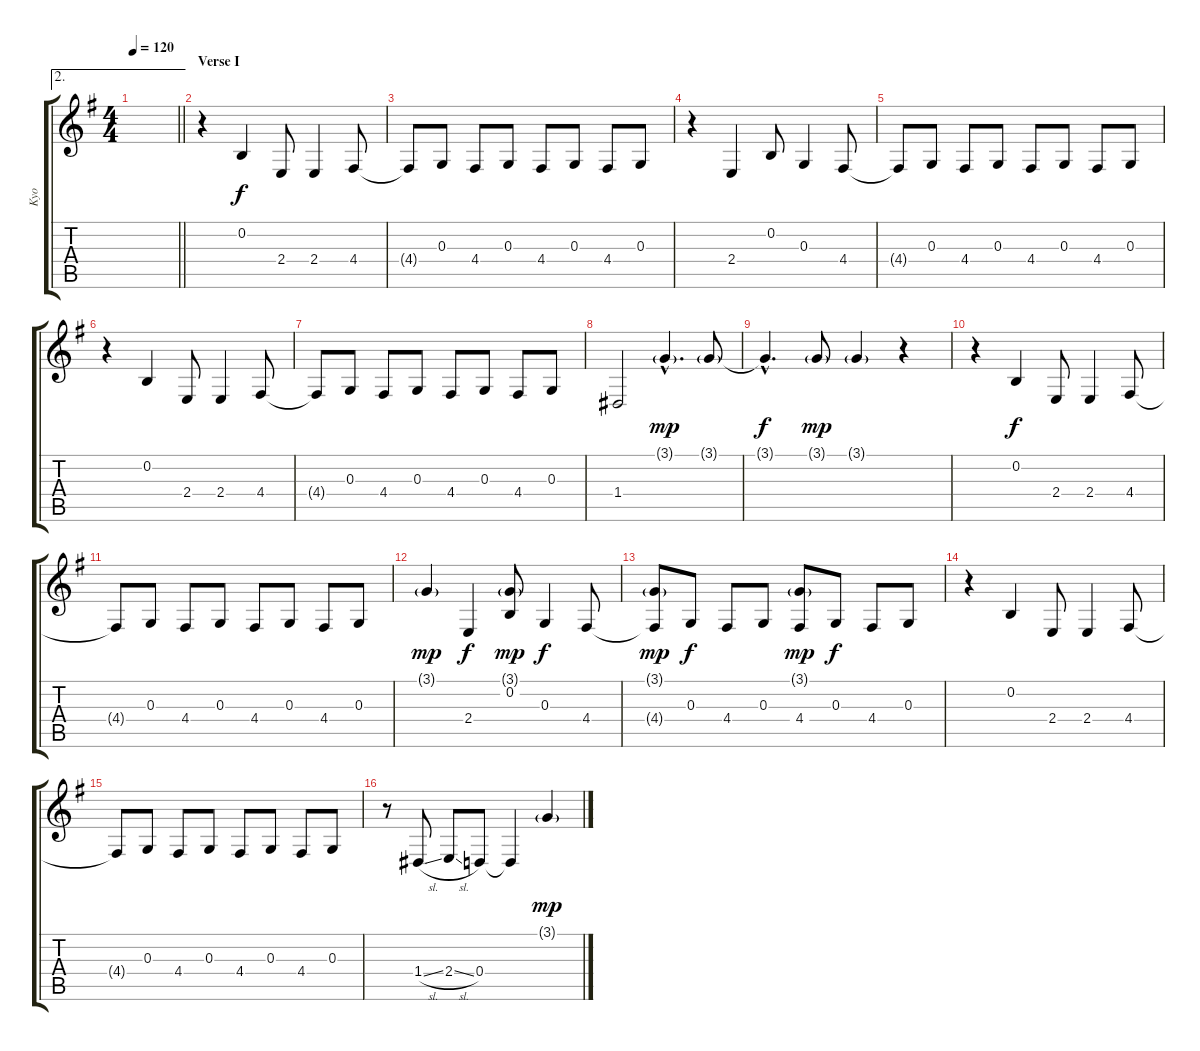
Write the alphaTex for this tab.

\track ("Kyo" "Kyo") {instrument cello}
\staff {score tabs}
\tuning (E4 B3 G3 D3 A2 E2) {hide}
\ae 2
\ts (4 4)
\tempo 120
\clef g2
\barLineRight lightlight
\ks g
|
\section ("" "Verse I")
r.4 0.2.4 2.4.8 2.4.4 4.4.8 |
4.4{t}.8 0.3.8 4.4.8 0.3.8 4.4.8 0.3.8 4.4.8 0.3.8 |
r.4 2.4.4 0.2.8 0.3.4 4.4.8 |
4.4{t}.8 0.3.8 4.4.8 0.3.8 4.4.8 0.3.8 4.4.8 0.3.8 |
r.4 0.2.4 2.4.8 2.4.4 4.4.8 |
4.4{t}.8 0.3.8 4.4.8 0.3.8 4.4.8 0.3.8 4.4.8 0.3.8 |
1.4.2 3.1{g hac}.4{d dy mp} 3.1{g}.8 |
3.1{hac t}.4{d dy f} 3.1{g}.8{dy mp} 3.1{g}.4 r.4 |
r.4 0.2.4{dy f} 2.4.8 2.4.4 4.4.8 |
4.4{t}.8 0.3.8 4.4.8 0.3.8 4.4.8 0.3.8 4.4.8 0.3.8 |
3.1{g}.4{dy mp} 2.4.4{dy f} (3.1{g} 0.2).8{dy mp} 0.3.4{dy f} 4.4.8 |
(3.1{g} 4.4{t}).8{dy mp} 0.3.8{dy f} 4.4.8 0.3.8 (3.1{g} 4.4).8{dy mp} 0.3.8{dy f} 4.4.8 0.3.8 |
r.4 0.2.4 2.4.8 2.4.4 4.4.8 |
4.4{t}.8 0.3.8 4.4.8 0.3.8 4.4.8 0.3.8 4.4.8 0.3.8 |
r.8 1.4{sl}.8 2.4{sl}.8 0.4.8 0.4{t}.4 3.1{g}.4{dy mp}
